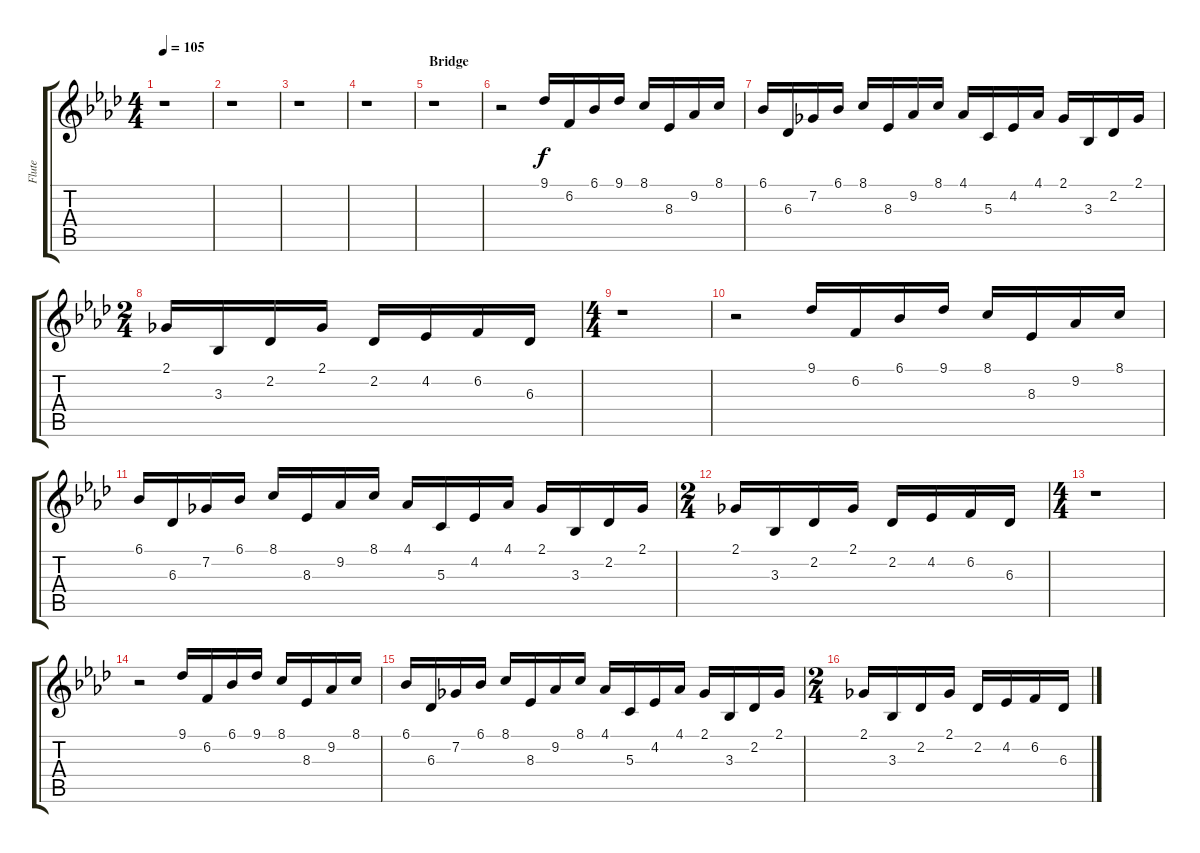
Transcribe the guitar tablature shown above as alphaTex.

\track ("Flute" "Flute") {instrument flute}
\staff {score tabs}
\tuning (E4 B3 G3 D3 A2 E2) {hide}
\ts (4 4)
\tempo 105
\clef g2
\ks ab
r.1{dy mf} |
r.1 |
r.1 |
r.1 |
\section ("" "Bridge")
r.1 |
r.2 9.1.16{dy f} 6.2.16 6.1.16 9.1.16 8.1.16 8.3.16 9.2.16 8.1.16 |
6.1.16 6.3.16 7.2.16 6.1.16 8.1.16 8.3.16 9.2.16 8.1.16 4.1.16 5.3.16 4.2.16 4.1.16 2.1.16 3.3.16 2.2.16 2.1.16 |
\ts (2 4)
2.1.16 3.3.16 2.2.16 2.1.16 2.2.16 4.2.16 6.2.16 6.3.16 |
\ts (4 4)
r.1 |
r.2 9.1.16 6.2.16 6.1.16 9.1.16 8.1.16 8.3.16 9.2.16 8.1.16 |
6.1.16 6.3.16 7.2.16 6.1.16 8.1.16 8.3.16 9.2.16 8.1.16 4.1.16 5.3.16 4.2.16 4.1.16 2.1.16 3.3.16 2.2.16 2.1.16 |
\ts (2 4)
2.1.16 3.3.16 2.2.16 2.1.16 2.2.16 4.2.16 6.2.16 6.3.16 |
\ts (4 4)
r.1 |
r.2 9.1.16 6.2.16 6.1.16 9.1.16 8.1.16 8.3.16 9.2.16 8.1.16 |
6.1.16 6.3.16 7.2.16 6.1.16 8.1.16 8.3.16 9.2.16 8.1.16 4.1.16 5.3.16 4.2.16 4.1.16 2.1.16 3.3.16 2.2.16 2.1.16 |
\ts (2 4)
2.1.16 3.3.16 2.2.16 2.1.16 2.2.16 4.2.16 6.2.16 6.3.16
